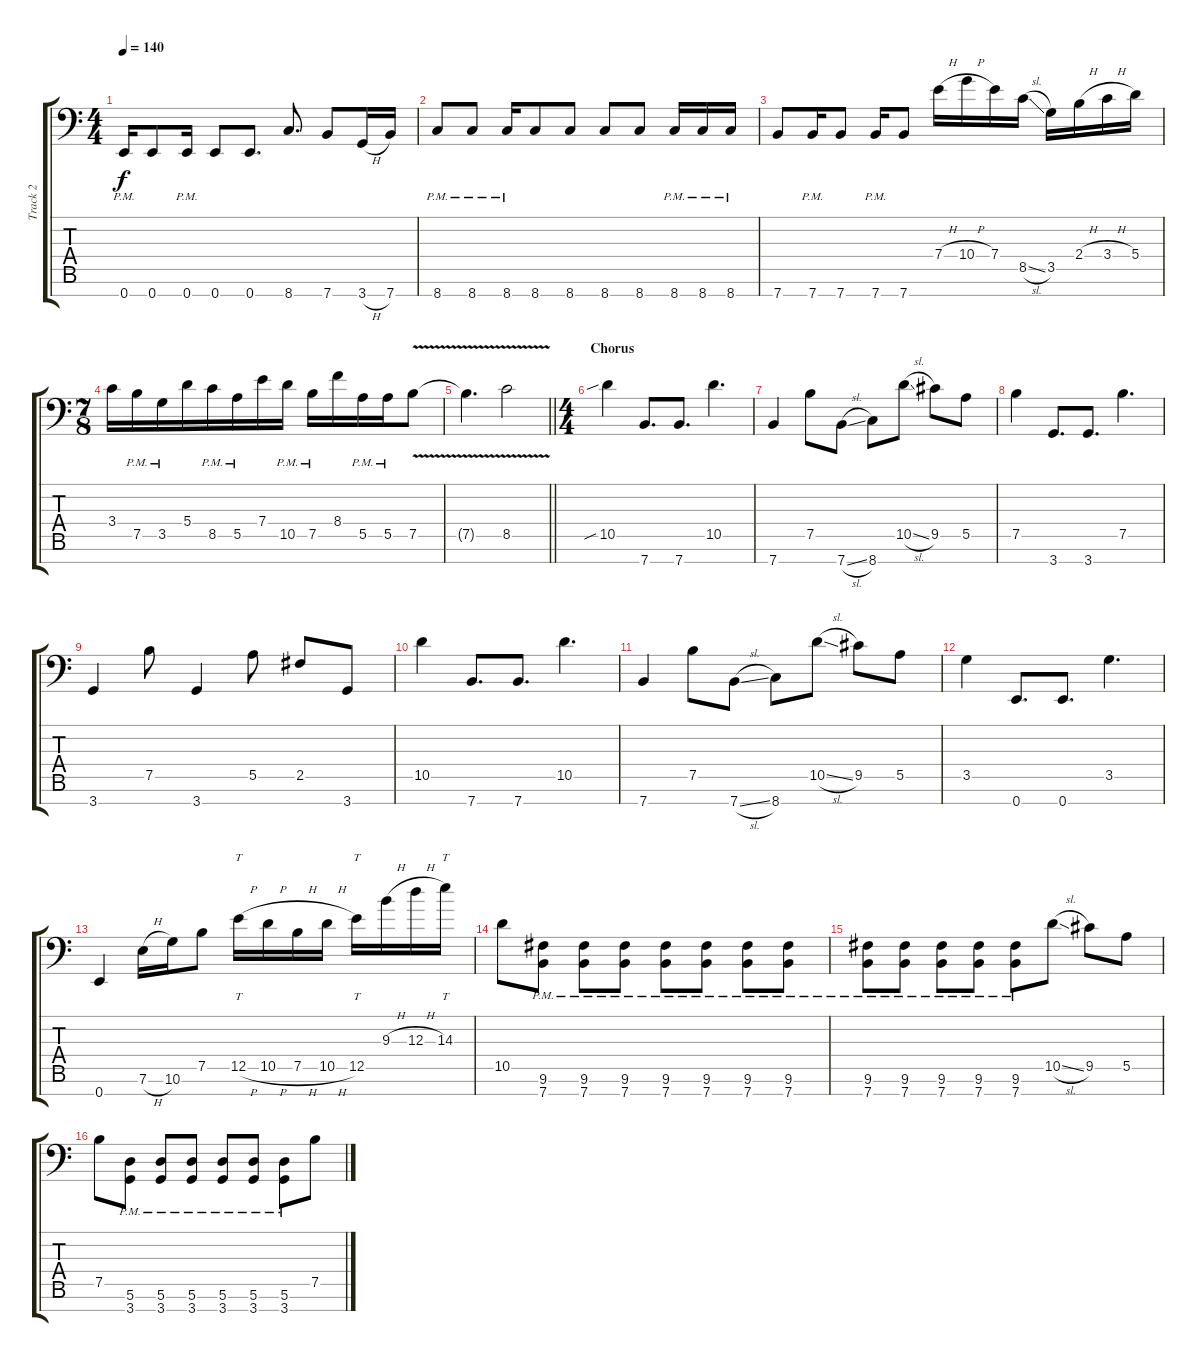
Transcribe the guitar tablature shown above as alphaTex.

\track ("Track 2" "Track 2") {instrument overdrivenguitar}
\staff {score tabs}
\tuning (B3 G3 D3 A2 E2 A1 E1) {hide}
\ts (4 4)
\tempo 140
\clef f4
\ks c
0.7{pm}.16{dy f} 0.7.8 0.7{pm}.16 0.7.8 0.7.8{d} 8.7.8{d} 7.7.8 3.7{h}.16 7.7.16 |
8.7{pm}.8 8.7{pm}.8 8.7{pm}.16 8.7.8 8.7.8 8.7.8 8.7.8 8.7{pm}.16 8.7{pm}.16 8.7{pm}.16 |
7.7.8 7.7{pm}.16 7.7.8 7.7{pm}.16 7.7.8 7.4{h}.16 10.4{h}.16 7.4.16 8.5{sl}.16 3.5.16 2.4{h}.16 3.4{h}.16 5.4.16 |
\ts (7 8)
3.4.16 7.5{pm}.16 3.5{pm}.16 5.4.16 8.5{pm}.16 5.5{pm}.16 7.4.16 10.5{pm}.16 7.5{pm}.16 8.4.16 5.5{pm}.16 5.5{pm}.16 7.5{v}.8 |
\barLineRight lightlight
7.5{t}.4{d} 8.5{v}.2 |
\ts (4 4)
\section ("" "Chorus")
10.5{sib}.4 7.7.8{d} 7.7.8{d} 10.5.4{d} |
7.7.4 7.5.8 7.7{sl}.8 8.7.8 10.5{sl}.8 9.5.8 5.5.8 |
7.5.4 3.7.8{d} 3.7.8{d} 7.5.4{d} |
3.7.4 7.5.8 3.7.4 5.5.8 2.5.8 3.7.8 |
10.5.4 7.7.8{d} 7.7.8{d} 10.5.4{d} |
7.7.4 7.5.8 7.7{sl}.8 8.7.8 10.5{sl}.8 9.5.8 5.5.8 |
3.5.4 0.7.8{d} 0.7.8{d} 3.5.4{d} |
0.7.4 7.6{h}.16 10.6.16 7.5.8 12.5{h}.16{tt} 10.5{h}.16 7.5{h}.16 10.5{h}.16 12.5.16{tt} 9.3{h}.16 12.3{h}.16 14.3.16{tt} |
10.5.8 (9.6{pm} 7.7{pm}).8 (9.6{pm} 7.7{pm}).8 (9.6{pm} 7.7{pm}).8 (9.6{pm} 7.7{pm}).8 (9.6{pm} 7.7{pm}).8 (9.6{pm} 7.7{pm}).8 (9.6{pm} 7.7{pm}).8 |
(9.6{pm} 7.7{pm}).8 (9.6{pm} 7.7{pm}).8 (9.6{pm} 7.7{pm}).8 (9.6{pm} 7.7{pm}).8 (9.6{pm} 7.7{pm}).8 10.5{sl}.8 9.5.8 5.5.8 |
7.5.8 (5.6{pm} 3.7{pm}).8 (5.6{pm} 3.7{pm}).8 (5.6{pm} 3.7{pm}).8 (5.6{pm} 3.7{pm}).8 (5.6{pm} 3.7{pm}).8 (5.6{pm} 3.7{pm}).8 7.5.8
